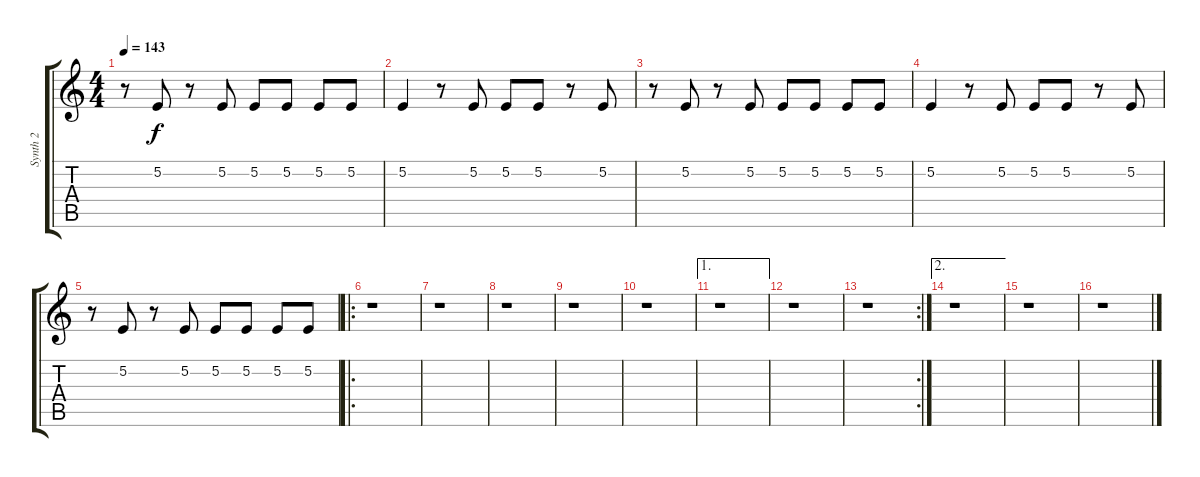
\track ("Synth 2" "Synth 2") {instrument lead1square}
\staff {score tabs}
\tuning (E4 B3 G3 D3 A2 E2) {hide}
\ts (4 4)
\tempo 143
\clef g2
\ks c
r.8{dy f} 5.2.8 r.8 5.2.8 5.2.8 5.2.8 5.2.8 5.2.8 |
5.2.4 r.8 5.2.8 5.2.8 5.2.8 r.8 5.2.8 |
r.8 5.2.8 r.8 5.2.8 5.2.8 5.2.8 5.2.8 5.2.8 |
5.2.4 r.8 5.2.8 5.2.8 5.2.8 r.8 5.2.8 |
r.8 5.2.8 r.8 5.2.8 5.2.8 5.2.8 5.2.8 5.2.8 |
\ro
r.1 |
r.1 |
r.1 |
r.1 |
r.1 |
\ae 1
r.1 |
r.1 |
\rc 2
r.1 |
\ae 2
r.1 |
r.1 |
r.1
